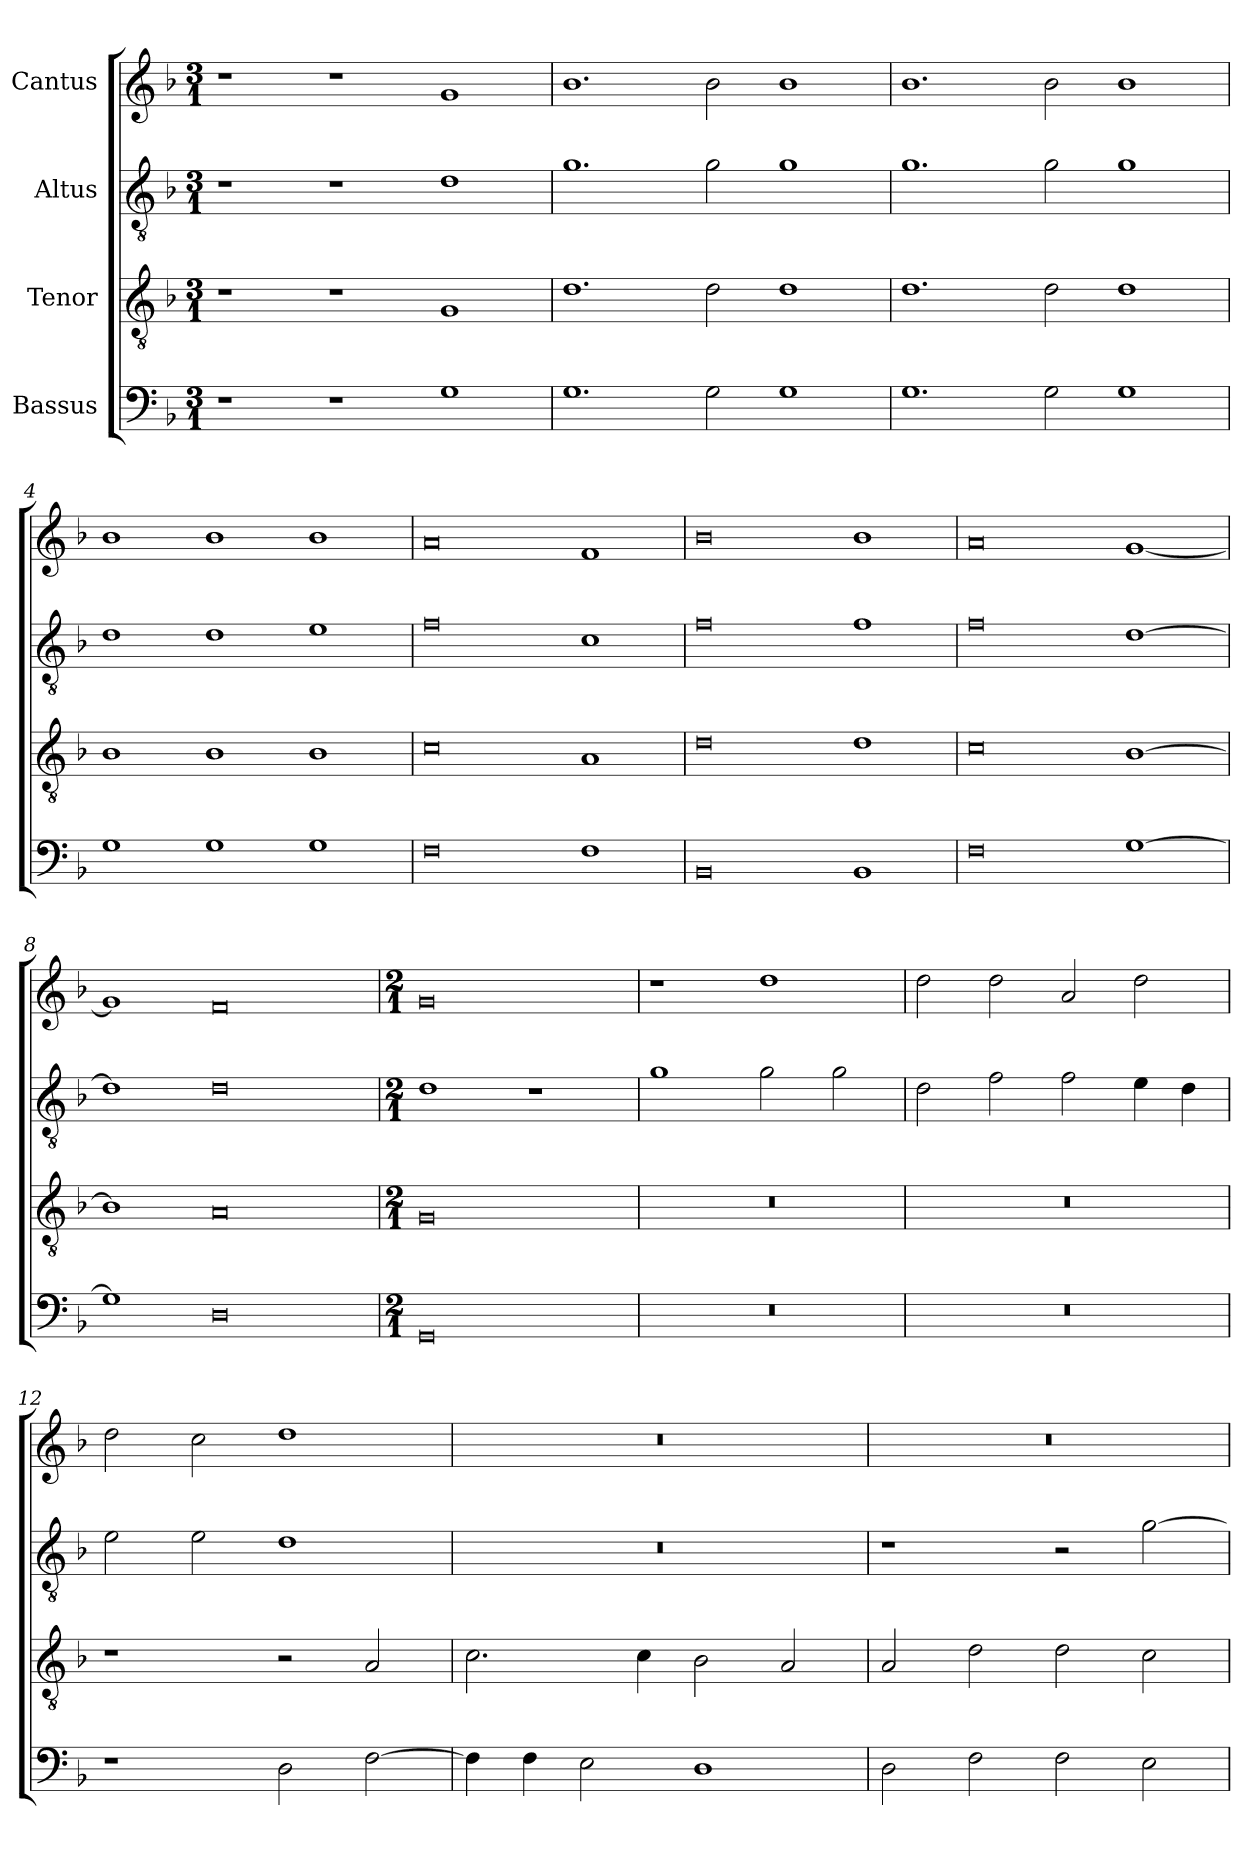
**kern	**kern	**kern	**kern
*part4	*part3	*part2	*part1
*staff4	*staff3	*staff2	*staff1
*I"Bassus	*I"Tenor	*I"Altus	*I"Cantus
!!LO:PB:g=z
*clefF4	*clefGv2	*clefGv2	*clefG2
*	*ITrd7c12	*ITrd7c12	*
*k[b-]	*k[b-]	*k[b-]	*k[b-]
*F:	*F:	*F:	*F:
*M3/1	*M3/1	*M3/1	*M3/1
*MM320	*MM320	*MM320	*MM320
=1	=1	=1	=1
1r	1r	1r	1r
1r	1r	1r	1r
1Gi	1GGi	1Di	1gi
=2	=2	=2	=2
1.Gi	1.Di	1.Gi	1.b-i
2Gi\	2Di\	2Gi\	2b-i\
1Gi	1Di	1Gi	1b-i
=3	=3	=3	=3
1.Gi	1.Di	1.Gi	1.b-i
2Gi\	2Di\	2Gi\	2b-i\
1Gi	1Di	1Gi	1b-i
=4	=4	=4	=4
1Gi	1BB-i	1Di	1b-i
1Gi	1BB-i	1Di	1b-i
1Gi	1BB-i	1Ei	1b-i
=5	=5	=5	=5
0Fi	0Ci	0Fi	0ai
1Fi	1AAi	1Ci	1fi
!!LO:LB:g=z
=6	=6	=6	=6
0BB-i	0Di	0Fi	0b-i
1BB-i	1Di	1Fi	1b-i
=7	=7	=7	=7
0Fi	0Ci	0Fi	0ai
[>1Gi	[>1BB-i	[>1Di	[<1gi
=8	=8	=8	=8
1Gi]	1BB-i]	1Di]	1gi]
0Di	0AAi	0Di	0fi
=9	=9	=9	=9
*M2/1	*M2/1	*M2/1	*M2/1
0GGi	0GGi	1Di	0gi
.	.	1r	.
=10	=10	=10	=10
!LO:N:vis=1	!LO:N:vis=1	!	!
0r	0r	1Gi	1r
.	.	2Gi\	1ddi
.	.	2Gi\	.
=11	=11	=11	=11
!LO:N:vis=1	!LO:N:vis=1	!	!
0r	0r	2Di\	2ddi\
.	.	2Fi\	2ddi\
.	.	2Fi\	2ai/
.	.	4Ei\	2ddi\
.	.	4Di\	.
!!LO:LB:g=z
=12	=12	=12	=12
1r	1r	2Ei\	2ddi\
.	.	2Ei\	2cci\
2Di\	2r	1Di	1ddi
[>2Fi\	2AAi/	.	.
=13	=13	=13	=13
!	!	!LO:N:vis=1	!LO:N:vis=1
4Fi\]	2.Ci\	0r	0r
4Fi\	.	.	.
2Ei\	.	.	.
.	4Ci\	.	.
1Di	2BB-i\	.	.
.	2AAi/	.	.
=14	=14	=14	=14
!	!	!	!LO:N:vis=1
2Di\	2AAi/	1r	0r
2Fi\	2Di\	.	.
2Fi\	2Di\	2r	.
2Ei\	2Ci\	[>2Gi\	.
=	=	=	=
*-	*-	*-	*-
